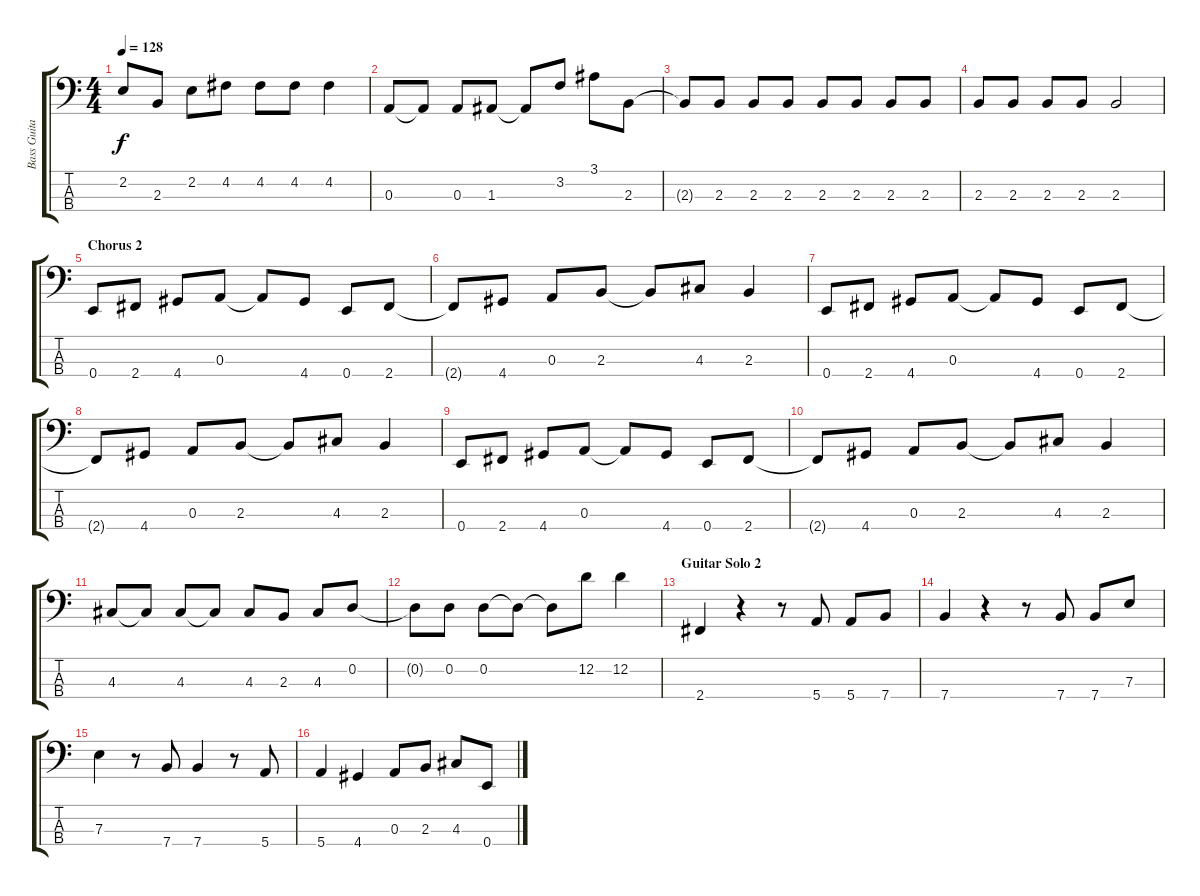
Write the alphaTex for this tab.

\track ("Bass Guitar" "Bass Guita") {instrument electricbasspick}
\staff {score tabs}
\tuning (G2 D2 A1 E1) {hide}
\ts (4 4)
\tempo 128
\clef f4
\ks c
2.2.8{dy f} 2.3.8 2.2.8 4.2.8 4.2.8 4.2.8 4.2.4 |
0.3.8 0.3{t}.8 0.3.8 1.3.8 1.3{t}.8 3.2.8 3.1.8 2.3.8 |
2.3{t}.8 2.3.8 2.3.8 2.3.8 2.3.8 2.3.8 2.3.8 2.3.8 |
2.3.8 2.3.8 2.3.8 2.3.8 2.3.2 |
\section ("" "Chorus 2")
0.4.8 2.4.8 4.4.8 0.3.8 0.3{t}.8 4.4.8 0.4.8 2.4.8 |
2.4{t}.8 4.4.8 0.3.8 2.3.8 2.3{t}.8 4.3.8 2.3.4 |
0.4.8 2.4.8 4.4.8 0.3.8 0.3{t}.8 4.4.8 0.4.8 2.4.8 |
2.4{t}.8 4.4.8 0.3.8 2.3.8 2.3{t}.8 4.3.8 2.3.4 |
0.4.8 2.4.8 4.4.8 0.3.8 0.3{t}.8 4.4.8 0.4.8 2.4.8 |
2.4{t}.8 4.4.8 0.3.8 2.3.8 2.3{t}.8 4.3.8 2.3.4 |
4.3.8 4.3{t}.8 4.3.8 4.3{t}.8 4.3.8 2.3.8 4.3.8 0.2.8 |
0.2{t}.8 0.2.8 0.2.8 0.2{t}.8 0.2{t}.8 12.2.8 12.2.4 |
\section ("" "Guitar Solo 2")
2.4.4 r.4 r.8 5.4.8 5.4.8 7.4.8 |
7.4.4 r.4 r.8 7.4.8 7.4.8 7.3.8 |
7.3.4 r.8 7.4.8 7.4.4 r.8 5.4.8 |
5.4.4 4.4.4 0.3.8 2.3.8 4.3.8 0.4.8
